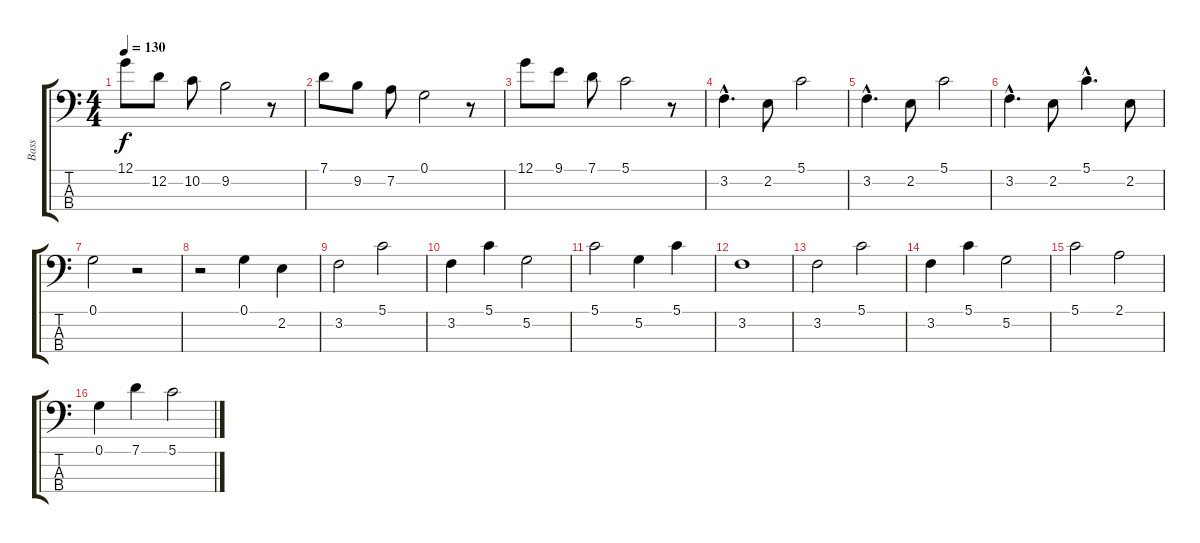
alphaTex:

\track ("Bass" "Bass") {instrument electricbassfinger}
\staff {score tabs}
\tuning (G2 D2 A1 E1) {hide}
\ts (4 4)
\tempo 130
\clef f4
\ks c
12.1.8{dy f} 12.2.8 10.2.8 9.2.2 r.8 |
7.1.8 9.2.8 7.2.8 0.1.2 r.8 |
12.1.8 9.1.8 7.1.8 5.1.2 r.8 |
3.2{hac}.4{d} 2.2.8 5.1.2 |
3.2{hac}.4{d} 2.2.8 5.1.2 |
3.2{hac}.4{d} 2.2.8 5.1{hac}.4{d} 2.2.8 |
0.1.2 r.2 |
r.2 0.1.4 2.2.4 |
3.2.2 5.1.2 |
3.2.4 5.1.4 5.2.2 |
5.1.2 5.2.4 5.1.4 |
3.2.1 |
3.2.2 5.1.2 |
3.2.4 5.1.4 5.2.2 |
5.1.2 2.1.2 |
0.1.4 7.1.4 5.1.2
